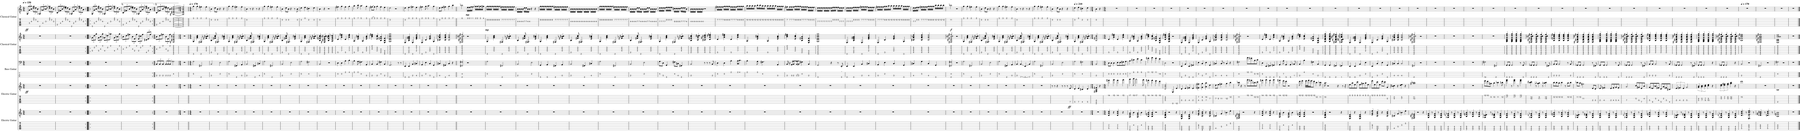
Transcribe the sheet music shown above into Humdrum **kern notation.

**kern	**kern	**kern	**kern	**dynam	**kern	**kern	**kern	**kern	**kern	**kern	**dynam
*part5	*part5	*part4	*part4	*part4	*part3	*part3	*part2	*part2	*part1	*part1	*part1
*staff10	*staff9	*staff8	*staff7	*staff7/8	*staff6	*staff5	*staff4	*staff3	*staff2	*staff1	*staff1/2
*I"Electric Guitar	*	*I"Electric Guitar	*	*	*I"Bass Guitar	*	*I"Classical Guitar	*	*I"Classical Guitar	*	*
*I'El. Guit.	*	*I'El. Guit.	*	*	*I'B. Guit.	*	*I'Guit.	*	*I'Guit.	*	*
*stria6	*	*stria6	*	*	*stria4	*	*stria6	*	*stria6	*	*
*	*clefGv2	*	*clefGv2	*	*	*clefF4	*	*clefGv2	*	*clefGv2	*
*	*	*	*	*	*Trd7c12	*Trd7c12	*	*	*	*	*
*k[]	*k[]	*k[]	*k[]	*	*k[]	*k[]	*k[]	*k[]	*k[]	*k[]	*
*M4/4	*M4/4	*M4/4	*M4/4	*	*M4/4	*M4/4	*M4/4	*M4/4	*M4/4	*M4/4	*
*MM150	*MM150	*MM150	*MM150	*	*MM150	*MM150	*MM150	*MM150	*MM150	*MM150	*
*	*	*	*	*	*	*	*	*	*Xbrackettup	*Xbrackettup	*
=1	=1	=1	=1	=1	=1	=1	=1	=1	=1	=1	=1
!	!	!	!	!LO:DY:b	!	!	!	!	!	!	!LO:DY:b=2
1r	1r	1r	1r	ff	1r	1r	1r	1r	12GGL	12GG/L	ff
.	.	.	.	.	.	.	.	.	12G	12G/	.
.	.	.	.	.	.	.	.	.	12BJ	12B/J	.
.	.	.	.	.	.	.	.	.	12d\ 12g\L	12d\ 12g\L	.
.	.	.	.	.	.	.	.	.	12d	12d\	.
.	.	.	.	.	.	.	.	.	12BJ	12B\J	.
.	.	.	.	.	.	.	.	.	12GG-L	12GG-X/L	.
.	.	.	.	.	.	.	.	.	12G-	12G-X/	.
.	.	.	.	.	.	.	.	.	12B-J	12B-X/J	.
.	.	.	.	.	.	.	.	.	12d-\ 12g-\L	12d-X\ 12g-X\L	.
.	.	.	.	.	.	.	.	.	12d-	12d-\	.
.	.	.	.	.	.	.	.	.	12B-J	12B-\J	.
=2	=2	=2	=2	=2	=2	=2	=2	=2	=2	=2	=2
1r	1r	1r	1r	.	1r	1r	1r	1r	12BBL	12BB/L	.
.	.	.	.	.	.	.	.	.	12F#	12F#X/	.
.	.	.	.	.	.	.	.	.	12BJ	12B/J	.
.	.	.	.	.	.	.	.	.	12d\ 12f#\L	12d\ 12f#X\L	.
.	.	.	.	.	.	.	.	.	12d	12d\	.
.	.	.	.	.	.	.	.	.	12BJ	12B\J	.
.	.	.	.	.	.	.	.	.	12GG-L	12GG-X/L	.
.	.	.	.	.	.	.	.	.	12E	12E/	.
.	.	.	.	.	.	.	.	.	12AJ	12A/J	.
.	.	.	.	.	.	.	.	.	12d-\ 12g-\L	12d-X\ 12g-X\L	.
.	.	.	.	.	.	.	.	.	12d-	12d-\	.
.	.	.	.	.	.	.	.	.	12AJ	12A\J	.
=3:|!|:	=3:|!|:	=3:|!|:	=3:|!|:	=3:|!|:	=3:|!|:	=3:|!|:	=3:|!|:	=3:|!|:	=3:|!|:	=3:|!|:	=3:|!|:
*	*	*	*	*	*	*	*Xbrackettup	*Xbrackettup	*	*	*
1r	1r	1r	1r	.	1r	1r	12GL	12G\L	12GGL	12GG/L	.
.	.	.	.	.	.	.	12d	12d\	12G	12G/	.
.	.	.	.	.	.	.	12gJ	12g\J	12BJ	12B/J	.
.	.	.	.	.	.	.	12GL	12G\L	12d\ 12g\L	12d\ 12g\L	.
.	.	.	.	.	.	.	12B	12B\	12d	12d\	.
.	.	.	.	.	.	.	12gJ	12g\J	12BJ	12B\J	.
.	.	.	.	.	.	.	12G-L	12G-X\L	12GG-L	12GG-X/L	.
.	.	.	.	.	.	.	12d-	12d-X\	12G-	12G-X/	.
.	.	.	.	.	.	.	12g-J	12g-X\J	12B-J	12B-X/J	.
.	.	.	.	.	.	.	12G-L	12G-\L	12d-\ 12g-\L	12d-X\ 12g-X\L	.
.	.	.	.	.	.	.	12B-	12B-X\	12d-	12d-\	.
.	.	.	.	.	.	.	12g-J	12g-\J	12B-J	12B-\J	.
=4	=4	=4	=4	=4	=4	=4	=4	=4	=4	=4	=4
1r	1r	1r	1r	.	1r	1r	12BL	12B\L	12BBL	12BB/L	.
.	.	.	.	.	.	.	12d	12d\	12F#	12F#X/	.
.	.	.	.	.	.	.	12f#J	12f#X\J	12BJ	12B/J	.
.	.	.	.	.	.	.	12BL	12B\L	12d\ 12f#\L	12d\ 12f#X\L	.
.	.	.	.	.	.	.	12E	12E\	12d	12d\	.
.	.	.	.	.	.	.	12f#J	12f#\J	12BJ	12B\J	.
.	.	.	.	.	.	.	12EL	12E\L	12GG-L	12GG-X/L	.
.	.	.	.	.	.	.	12c#	12c#X\	12E	12E/	.
.	.	.	.	.	.	.	12f#J	12f#\J	12AJ	12A/J	.
.	.	.	.	.	.	.	12C#L	12C#X/L	12d-\ 12g-\L	12d-X\ 12g-X\L	.
.	.	.	.	.	.	.	12E	12E/	12d-	12d-\	.
.	.	.	.	.	.	.	12f#J	12f#/J	12AJ	12A\J	.
=5:|!	=5:|!	=5:|!	=5:|!	=5:|!	=5:|!	=5:|!	=5:|!	=5:|!	=5:|!	=5:|!	=5:|!
*	*	*	*	*	*Xbrackettup	*Xbrackettup	*	*	*	*	*
1r	1r	1r	1r	.	12BBL	12BB/L	12BL	12B\L	12BBL	12BB/L	.
.	.	.	.	.	12BB	12BB/	12d	12d\	12F#	12F#X/	.
.	.	.	.	.	12BBJ	12BB/J	12f#J	12f#X\J	12BJ	12B/J	.
.	.	.	.	.	12BBL	12BB/L	12BL	12B\L	12d\ 12f#\L	12d\ 12f#X\L	.
.	.	.	.	.	12BB	12BB/	12E	12E\	12d	12d\	.
.	.	.	.	.	12BBJ	12BB/J	12f#J	12f#\J	12BJ	12B\J	.
.	.	.	.	.	2G-	2G-X\	2FF# 2C# 2E 2A 2c# 2f#	2FF#X/ 2C#X/ 2E/ 2A/ 2c#X/ 2f#/	[2FF# [2C# [2E [2A [2c# [2f#	[2FF#X/ [2C#X/ [2E/ [2A/ [2c#X/ [2f#/	.
=6	=6	=6	=6	=6	=6	=6	=6	=6	=6	=6	=6
*M2/4	*M2/4	*M2/4	*M2/4	*	*M2/4	*M2/4	*M2/4	*M2/4	*M2/4	*M2/4	*
2r	2r	2r	2r	.	2r	2r	2r	2r	2FF#] 2C#] 2E] 2A] 2c#] 2f#]	2FF#/] 2C#/] 2E/] 2A/] 2c#/] 2f#/]	.
=7||	=7||	=7||	=7||	=7||	=7||	=7||	=7||	=7||	=7||	=7||	=7||
*M4/4	*M4/4	*M4/4	*M4/4	*	*M4/4	*M4/4	*M4/4	*M4/4	*M4/4	*M4/4	*
*	*	*	*	*	*	*	*	*	*	*MM170	*
1r	1r	1r	1r	.	2G	2G\	4GG	4GG/	4g	4g\	.
.	.	.	.	.	.	.	4G 4B 4d	4G\ 4B\ 4d\	4g	4g\	.
.	.	.	.	.	2FF#	2FF#X/	4FF#	4FF#X/	4f#	4f#X\	.
.	.	.	.	.	.	.	4F# 4B- 4c#	4F#X/ 4B-X/ 4c#X/	4f#	4f#\	.
=8	=8	=8	=8	=8	=8	=8	=8	=8	=8	=8	=8
1r	1r	1r	1r	.	2BB	2BB/	4BB	4BB/	4B	4B\	.
.	.	.	.	.	.	.	8F# 8B 8d	8F#X/ 8B/ 8d/	8dL	8d\L	.
.	.	.	.	.	.	.	4.FF#	4.FF#X/	8BJ	8B\J	.
.	.	.	.	.	2E	2E\	.	.	4r	4r	.
.	.	.	.	.	.	.	4E 4A 4c#	4E/ 4A/ 4c#X/	4r	4r	.
=9	=9	=9	=9	=9	=9	=9	=9	=9	=9	=9	=9
1r	1r	1r	1r	.	2G	2G\	4GG	4GG/	4g	4g\	.
.	.	.	.	.	.	.	4G 4B 4d	4G\ 4B\ 4d\	4g	4g\	.
.	.	.	.	.	4FF#	4FF#X/	4FF#	4FF#X/	4f#	4f#X\	.
.	.	.	.	.	4AA	4AA/	4F# 4B- 4c#	4F#X/ 4B-X/ 4c#X/	4f#	4f#\	.
=10	=10	=10	=10	=10	=10	=10	=10	=10	=10	=10	=10
1r	1r	1r	1r	.	2BB	2BB/	4BB	4BB/	4B	4B\	.
.	.	.	.	.	.	.	8F# 8B 8d	8F#X/ 8B/ 8d/	8r	8r	.
.	.	.	.	.	.	.	4.FF#	4.FF#X/	4r	4r	.
.	.	.	.	.	4FF#	4FF#X/	.	.	.	.	.
.	.	.	.	.	.	.	.	.	8r	8r	.
.	.	.	.	.	4C#	4C#X/	4E 4A 4c#	4E/ 4A/ 4c#X/	4r	4r	.
=11	=11	=11	=11	=11	=11	=11	=11	=11	=11	=11	=11
1r	1r	1r	1r	.	2G	2G\	4GG	4GG/	4g	4g\	.
.	.	.	.	.	.	.	4G 4B 4d	4G\ 4B\ 4d\	4g	4g\	.
.	.	.	.	.	2FF#	2FF#X/	4FF#	4FF#X/	4f#	4f#X\	.
.	.	.	.	.	.	.	4F# 4B- 4c#	4F#X/ 4B-X/ 4c#X/	4f#	4f#\	.
=12	=12	=12	=12	=12	=12	=12	=12	=12	=12	=12	=12
1r	1r	1r	1r	.	2BB	2BB/	4BB	4BB/	4B	4B\	.
.	.	.	.	.	.	.	8F# 8B 8d	8F#X/ 8B/ 8d/	8dL	8d\L	.
.	.	.	.	.	.	.	4.FF#	4.FF#X/	8BJ	8B\J	.
.	.	.	.	.	2E	2E\	.	.	4r	4r	.
.	.	.	.	.	.	.	4E 4A 4c#	4E/ 4A/ 4c#X/	8r	8r	.
.	.	.	.	.	.	.	.	.	8B	8B\	.
=13	=13	=13	=13	=13	=13	=13	=13	=13	=13	=13	=13
1r	1r	1r	1r	.	2G	2G\	4GG	4GG/	4d	4d\	.
.	.	.	.	.	.	.	4G 4B 4d	4G\ 4B\ 4d\	4e	4e\	.
.	.	.	.	.	2F#	2F#X\	4FF#	4FF#X/	4c#	4c#X\	.
.	.	.	.	.	.	.	4F# 4B- 4c#	4F#X/ 4B-X/ 4c#X/	4d	4d\	.
=14	=14	=14	=14	=14	=14	=14	=14	=14	=14	=14	=14
1r	1r	1r	1r	.	2BB	2BB/	4BB 4F# 4B 4d	4BB/ 4F#X/ 4B/ 4d/	4B	4B\	.
.	.	.	.	.	.	.	4FF# 4C# 4F# 4B- 4c#	4FF#X/ 4C#X/ 4F#/ 4B-X/ 4c#X/	4r	4r	.
.	.	.	.	.	2r	2r	4BB 4F# 4B 4d	4BB/ 4F#/ 4Bn/ 4d/	2r	2r	.
.	.	.	.	.	.	.	4AA 4E 4A 4d-	4AA/ 4E/ 4A/ 4d-X/	.	.	.
=15	=15	=15	=15	=15	=15	=15	=15	=15	=15	=15	=15
1r	1r	1r	1r	.	4D	4D\	4D	4D/	4f#	4f#X\	.
.	.	.	.	.	4D	4D\	4A 4d 4f#	4A\ 4d\ 4f#X\	4g	4g\	.
.	.	.	.	.	4A	4A\	4D	4D/	4f#	4f#\	.
.	.	.	.	.	4B	4B\	4A 4d 4f#	4A\ 4d\ 4f#\	4g	4g\	.
=16	=16	=16	=16	=16	=16	=16	=16	=16	=16	=16	=16
1r	1r	1r	1r	.	4A	4A\	4AA	4AA/	4a	4a\	.
.	.	.	.	.	8G	8G\	4E 4A 4c#	4E/ 4A/ 4c#X/	8b	8b\	.
.	.	.	.	.	4.F#	4.F#X\	.	.	4.a	4.a\	.
.	.	.	.	.	.	.	4AA	4AA/	.	.	.
.	.	.	.	.	4AA	4AA/	4E 4A 4c#	4E/ 4A/ 4c#/	4g	4g\	.
=17	=17	=17	=17	=17	=17	=17	=17	=17	=17	=17	=17
1r	1r	1r	1r	.	4BB	4BB/	4B 4d 4f#	4B\ 4d\ 4f#X\	[8f#L	[8f#X\L	.
.	.	.	.	.	.	.	.	.	8f#J]	8f#\J]	.
.	.	.	.	.	4BB	4BB/	4E 4B 4d	4E/ 4B/ 4d/	4g	4g\	.
.	.	.	.	.	4F#	4F#X\	4BB 4F# 4B	4BB/ 4F#X/ 4B/	4f#	4f#\	.
.	.	.	.	.	4BB	4BB/	4EE 4BB 4F#	4EE/ 4BB/ 4F#/	4e	4e\	.
=18	=18	=18	=18	=18	=18	=18	=18	=18	=18	=18	=18
1r	1r	1r	1r	.	2.GG	2.GG/	1GG 1D 1F 1B 1d 1g	1GG 1D 1F 1B 1d 1g	2d	2d\	.
.	.	.	.	.	.	.	.	.	2r	2r	.
.	.	.	.	.	8r	8r	.	.	.	.	.
.	.	.	.	.	8r	8r	.	.	.	.	.
=19	=19	=19	=19	=19	=19	=19	=19	=19	=19	=19	=19
1r	1r	1r	1r	.	4EE	4EE/	4EE	4EE/	4d	4d\	.
.	.	.	.	.	4EE	4EE/	4BB 4E 4G# 4B	4BB/ 4E/ 4G#X/ 4B/	4e	4e\	.
.	.	.	.	.	4BB	4BB/	4EE	4EE/	4f#	4f#X\	.
.	.	.	.	.	4C#	4C#X/	4E 4G# 4B 4e	4E/ 4G#/ 4B/ 4e/	4e	4e\	.
=20	=20	=20	=20	=20	=20	=20	=20	=20	=20	=20	=20
1r	1r	1r	1r	.	4AA	4AA/	4EE	4EE/	4f#	4f#X\	.
.	.	.	.	.	4E	4E\	4C	4C/	8g	8g\	.
.	.	.	.	.	.	.	.	.	4.a	4.a\	.
.	.	.	.	.	4C	4C/	4E 4G 4c	4E/ 4G/ 4c/	.	.	.
.	.	.	.	.	4GG	4GG/	4GG	4GG/	4g	4g\	.
=21	=21	=21	=21	=21	=21	=21	=21	=21	=21	=21	=21
1r	1r	1r	1r	.	4C#	4C#X/	4C# 4G 4B- 4e	4C#X/ 4G/ 4B-X/ 4e/	8dL	8d\L	.
.	.	.	.	.	.	.	.	.	8eJ	8e\J	.
.	.	.	.	.	4GG#	4GG#X/	4C# 4G 4B- 4e	4C#/ 4G/ 4B-/ 4e/	4f#	4f#X\	.
.	.	.	.	.	4C#	4C#/	2C# 2G 2B- 2e	2C#/ 2G/ 2B-/ 2e/	4g	4g\	.
.	.	.	.	.	4r	4r	.	.	4b	4b\	.
=22||	=22||	=22||	=22||	=22||	=22||	=22||	=22||	=22||	=22||	=22||	=22||
1r	1r	1r	1r	.	2FF# 2F#	2FF#X/ 2F#X/	2FF# 2C# 2F# 2B- 2c# 2f#	2FF#X/ 2C#X/ 2F#X/ 2B-X/ 2c#X/ 2f#X/	2b-	2b-X\	.
!	!	!	!	!	!	!	!	!	!	!	!LO:DY:b
.	.	.	.	.	2r	2r	2r	2r	16eLL	16e\LL	mp
.	.	.	.	.	.	.	.	.	16eJ	16e\	.
.	.	.	.	.	.	.	.	.	16fL	16f\	.
.	.	.	.	.	.	.	.	.	16fJJ	16f\JJ	.
.	.	.	.	.	.	.	.	.	16g-LL	16g-X\LL	.
.	.	.	.	.	.	.	.	.	16g-J	16g-\	.
.	.	.	.	.	.	.	.	.	16gL	16gn\	.
.	.	.	.	.	.	.	.	.	16g#JJ	16g#X\JJ	.
=23	=23	=23	=23	=23	=23	=23	=23	=23	=23	=23	=23
!	!	!	!	!	!	!	!	!	!	!	!LO:DY:b=2
1r	1r	1r	1r	.	2G	2G\	4GG	4GG/	16gLL	16g\LL	mp
.	.	.	.	.	.	.	.	.	16gJ	16g\	.
.	.	.	.	.	.	.	.	.	16gL	16g\	.
.	.	.	.	.	.	.	.	.	16gJJ	16g\JJ	.
.	.	.	.	.	.	.	4G 4B 4d	4G\ 4B\ 4d\	16gLL	16g\LL	.
.	.	.	.	.	.	.	.	.	16gJ	16g\	.
.	.	.	.	.	.	.	.	.	16gL	16g\	.
.	.	.	.	.	.	.	.	.	16gJJ	16g\JJ	.
.	.	.	.	.	2FF#	2FF#X/	4FF#	4FF#X/	16f#LL	16f#X\LL	.
.	.	.	.	.	.	.	.	.	16f#J	16f#\	.
.	.	.	.	.	.	.	.	.	16f#L	16f#\	.
.	.	.	.	.	.	.	.	.	16f#JJ	16f#\JJ	.
.	.	.	.	.	.	.	4F# 4B- 4c#	4F#X/ 4B-X/ 4c#X/	16f#LL	16f#\LL	.
.	.	.	.	.	.	.	.	.	16f#J	16f#\	.
.	.	.	.	.	.	.	.	.	16f#L	16f#\	.
.	.	.	.	.	.	.	.	.	16f#JJ	16f#\JJ	.
=24	=24	=24	=24	=24	=24	=24	=24	=24	=24	=24	=24
1r	1r	1r	1r	.	2BB	2BB/	4BB	4BB/	16BLL	16B\LL	.
.	.	.	.	.	.	.	.	.	16BJ	16B\	.
.	.	.	.	.	.	.	.	.	16BL	16B\	.
.	.	.	.	.	.	.	.	.	16BJJ	16B\JJ	.
.	.	.	.	.	.	.	8F# 8B 8d	8F#X/ 8B/ 8d/	16dLL	16d\LL	.
.	.	.	.	.	.	.	.	.	16dJ	16d\	.
.	.	.	.	.	.	.	4.FF#	4.FF#X/	16BL	16B\	.
.	.	.	.	.	.	.	.	.	16BJJ	16B\JJ	.
.	.	.	.	.	2E	2E\	.	.	4r	4r	.
.	.	.	.	.	.	.	4E 4A 4c#	4E/ 4A/ 4c#X/	4r	4r	.
=25	=25	=25	=25	=25	=25	=25	=25	=25	=25	=25	=25
1r	1r	1r	1r	.	4GG	4GG/	4GG	4GG/	16gLL	16g\LL	.
.	.	.	.	.	.	.	.	.	16gJ	16g\	.
.	.	.	.	.	.	.	.	.	16gL	16g\	.
.	.	.	.	.	.	.	.	.	16gJJ	16g\JJ	.
.	.	.	.	.	4AA	4AA/	4G 4B 4d	4G\ 4B\ 4d\	16gLL	16g\LL	.
.	.	.	.	.	.	.	.	.	16gJ	16g\	.
.	.	.	.	.	.	.	.	.	16gL	16g\	.
.	.	.	.	.	.	.	.	.	16gJJ	16g\JJ	.
.	.	.	.	.	4FF#	4FF#X/	4FF#	4FF#X/	16f#LL	16f#X\LL	.
.	.	.	.	.	.	.	.	.	16f#J	16f#\	.
.	.	.	.	.	.	.	.	.	16f#L	16f#\	.
.	.	.	.	.	.	.	.	.	16f#JJ	16f#\JJ	.
.	.	.	.	.	4AA	4AA/	4F# 4B- 4c#	4F#X/ 4B-X/ 4c#X/	16f#LL	16f#\LL	.
.	.	.	.	.	.	.	.	.	16f#J	16f#\	.
.	.	.	.	.	.	.	.	.	16f#L	16f#\	.
.	.	.	.	.	.	.	.	.	16f#JJ	16f#\JJ	.
=26	=26	=26	=26	=26	=26	=26	=26	=26	=26	=26	=26
1r	1r	1r	1r	.	2BB	2BB/	4BB	4BB/	16BLL	16B\LL	.
.	.	.	.	.	.	.	.	.	16BJ	16B\	.
.	.	.	.	.	.	.	.	.	16BL	16B\	.
.	.	.	.	.	.	.	.	.	16BJJ	16B\JJ	.
.	.	.	.	.	.	.	8F# 8B 8d	8F#X/ 8B/ 8d/	16BLL	16B\LL	.
.	.	.	.	.	.	.	.	.	16BJ	16B\	.
.	.	.	.	.	.	.	4.FF#	4.FF#X/	16BL	16B\	.
.	.	.	.	.	.	.	.	.	16BJJ	16B\JJ	.
.	.	.	.	.	4FF#	4FF#X/	.	.	16BLL	16B\LL	.
.	.	.	.	.	.	.	.	.	16BJ	16B\	.
.	.	.	.	.	.	.	.	.	16BL	16B\	.
.	.	.	.	.	.	.	.	.	16BJJ	16B\JJ	.
.	.	.	.	.	4C#	4C#X/	4E 4A 4c#	4E/ 4A/ 4c#X/	16BLL	16B\LL	.
.	.	.	.	.	.	.	.	.	16BJ	16B\	.
.	.	.	.	.	.	.	.	.	16BL	16B\	.
.	.	.	.	.	.	.	.	.	16BJJ	16B\JJ	.
=27	=27	=27	=27	=27	=27	=27	=27	=27	=27	=27	=27
1r	1r	1r	1r	.	2G	2G\	4GG	4GG/	16gLL	16g\LL	.
.	.	.	.	.	.	.	.	.	16gJ	16g\	.
.	.	.	.	.	.	.	.	.	16gL	16g\	.
.	.	.	.	.	.	.	.	.	16gJJ	16g\JJ	.
.	.	.	.	.	.	.	4G 4B 4d	4G\ 4B\ 4d\	16gLL	16g\LL	.
.	.	.	.	.	.	.	.	.	16gJ	16g\	.
.	.	.	.	.	.	.	.	.	16gL	16g\	.
.	.	.	.	.	.	.	.	.	16gJJ	16g\JJ	.
.	.	.	.	.	2FF#	2FF#X/	4FF#	4FF#X/	16f#LL	16f#X\LL	.
.	.	.	.	.	.	.	.	.	16f#J	16f#\	.
.	.	.	.	.	.	.	.	.	16f#L	16f#\	.
.	.	.	.	.	.	.	.	.	16f#JJ	16f#\JJ	.
.	.	.	.	.	.	.	4F# 4B- 4c#	4F#X/ 4B-X/ 4c#X/	16f#LL	16f#\LL	.
.	.	.	.	.	.	.	.	.	16f#J	16f#\	.
.	.	.	.	.	.	.	.	.	16f#L	16f#\	.
.	.	.	.	.	.	.	.	.	16f#JJ	16f#\JJ	.
=28	=28	=28	=28	=28	=28	=28	=28	=28	=28	=28	=28
1r	1r	1r	1r	.	2BB	2BB/	4BB	4BB/	16BLL	16B\LL	.
.	.	.	.	.	.	.	.	.	16BJ	16B\	.
.	.	.	.	.	.	.	.	.	16BL	16B\	.
.	.	.	.	.	.	.	.	.	16BJJ	16B\JJ	.
.	.	.	.	.	.	.	8F# 8B 8d	8F#X/ 8B/ 8d/	16dLL	16d\LL	.
.	.	.	.	.	.	.	.	.	16dJ	16d\	.
.	.	.	.	.	.	.	4.FF#	4.FF#X/	16BL	16B\	.
.	.	.	.	.	.	.	.	.	16BJJ	16B\JJ	.
.	.	.	.	.	2E	2E\	.	.	16BLL	16B\LL	.
.	.	.	.	.	.	.	.	.	16BJ	16B\	.
.	.	.	.	.	.	.	.	.	16dL	16d\	.
.	.	.	.	.	.	.	.	.	16dJJ	16d\JJ	.
.	.	.	.	.	.	.	4E 4A 4c#	4E/ 4A/ 4c#X/	16BLL	16B\LL	.
.	.	.	.	.	.	.	.	.	16BJ	16B\	.
.	.	.	.	.	.	.	.	.	16BL	16B\	.
.	.	.	.	.	.	.	.	.	16BJJ	16B\JJ	.
=29	=29	=29	=29	=29	=29	=29	=29	=29	=29	=29	=29
1r	1r	1r	1r	.	8GL	8G\L	4GG	4GG/	16dLL	16d\LL	.
.	.	.	.	.	.	.	.	.	16dJ	16d\	.
.	.	.	.	.	8DJ	8D\J	.	.	16dL	16d\	.
.	.	.	.	.	.	.	.	.	16dJJ	16d\JJ	.
.	.	.	.	.	4GG	4GG/	4G 4B 4d	4G\ 4B\ 4d\	16eLL	16e\LL	.
.	.	.	.	.	.	.	.	.	16eJ	16e\	.
.	.	.	.	.	.	.	.	.	16eL	16e\	.
.	.	.	.	.	.	.	.	.	16eJJ	16e\JJ	.
.	.	.	.	.	8F#L	8F#X\L	4FF#	4FF#X/	16c#LL	16c#X\LL	.
.	.	.	.	.	.	.	.	.	16c#J	16c#\	.
.	.	.	.	.	8C#J	8C#X\J	.	.	16c#L	16c#\	.
.	.	.	.	.	.	.	.	.	16c#JJ	16c#\JJ	.
.	.	.	.	.	4FF#	4FF#X/	4F# 4B- 4c#	4F#X/ 4B-X/ 4c#X/	16dLL	16d\LL	.
.	.	.	.	.	.	.	.	.	16dJ	16d\	.
.	.	.	.	.	.	.	.	.	16dL	16d\	.
.	.	.	.	.	.	.	.	.	16BJJ	16B\JJ	.
=30	=30	=30	=30	=30	=30	=30	=30	=30	=30	=30	=30
1r	1r	1r	1r	.	2BB	2BB/	4BB 4F# 4B 4d	4BB/ 4F#X/ 4B/ 4d/	16BLL	16B\LL	.
.	.	.	.	.	.	.	.	.	16BJ	16B\	.
.	.	.	.	.	.	.	.	.	16BL	16B\	.
.	.	.	.	.	.	.	.	.	16BJJ	16B\JJ	.
.	.	.	.	.	.	.	4C 4G 4c 4d#	4C/ 4G/ 4c/ 4d#X/	16BLL	16B\LL	.
.	.	.	.	.	.	.	.	.	16BJ	16B\	.
.	.	.	.	.	.	.	.	.	16BL	16B\	.
.	.	.	.	.	.	.	.	.	16BJJ	16B\JJ	.
.	.	.	.	.	8r	8r	4C# 4G# 4c# 4e	4C#X/ 4G#X/ 4c#X/ 4e/	2r	2r	.
.	.	.	.	.	8r	8r	.	.	.	.	.
.	.	.	.	.	8r	8r	4D 4A 4d 4f#	4D/ 4A/ 4dn/ 4f#X/	.	.	.
.	.	.	.	.	8BB	8BB/	.	.	.	.	.
=31	=31	=31	=31	=31	=31	=31	=31	=31	=31	=31	=31
1r	1r	1r	1r	.	4D	4D\	4D	4D/	16f#LL	16f#X\LL	.
.	.	.	.	.	.	.	.	.	16f#J	16f#\	.
.	.	.	.	.	.	.	.	.	16f#L	16f#\	.
.	.	.	.	.	.	.	.	.	16f#JJ	16f#\JJ	.
.	.	.	.	.	4D	4D\	4A 4d 4f#	4A\ 4d\ 4f#X\	16gLL	16g\LL	.
.	.	.	.	.	.	.	.	.	16gJ	16g\	.
.	.	.	.	.	.	.	.	.	16gL	16g\	.
.	.	.	.	.	.	.	.	.	16gJJ	16g\JJ	.
.	.	.	.	.	4A	4A\	4D	4D/	16f#LL	16f#\LL	.
.	.	.	.	.	.	.	.	.	16f#J	16f#\	.
.	.	.	.	.	.	.	.	.	16f#L	16f#\	.
.	.	.	.	.	.	.	.	.	16f#JJ	16f#\JJ	.
.	.	.	.	.	16AKL	16A\KL	4A 4d 4f#	4A\ 4d\ 4f#\	16gLL	16g\LL	.
.	.	.	.	.	8.BJ	8.B\J	.	.	16gJ	16g\	.
.	.	.	.	.	.	.	.	.	16gL	16g\	.
.	.	.	.	.	.	.	.	.	16gJJ	16g\JJ	.
=32	=32	=32	=32	=32	=32	=32	=32	=32	=32	=32	=32
1r	1r	1r	1r	.	4A	4A\	4AA	4AA/	16aLL	16a\LL	.
.	.	.	.	.	.	.	.	.	16aJ	16a\	.
.	.	.	.	.	.	.	.	.	16aL	16a\	.
.	.	.	.	.	.	.	.	.	16aJJ	16a\JJ	.
.	.	.	.	.	8G	8G\	4E 4A 4c#	4E/ 4A/ 4c#X/	16bLL	16b\LL	.
.	.	.	.	.	.	.	.	.	16bJ	16b\	.
.	.	.	.	.	4.F#	4.F#X\	.	.	16aL	16a\	.
.	.	.	.	.	.	.	.	.	16aJJ	16a\JJ	.
.	.	.	.	.	.	.	4AA	4AA/	16aLL	16a\LL	.
.	.	.	.	.	.	.	.	.	16aJ	16a\	.
.	.	.	.	.	.	.	.	.	16aL	16a\	.
.	.	.	.	.	.	.	.	.	16aJJ	16a\JJ	.
.	.	.	.	.	4AA	4AA/	4E 4A 4c#	4E/ 4A/ 4c#/	16gLL	16g\LL	.
.	.	.	.	.	.	.	.	.	16gJ	16g\	.
.	.	.	.	.	.	.	.	.	16gL	16g\	.
.	.	.	.	.	.	.	.	.	16gJJ	16g\JJ	.
=33	=33	=33	=33	=33	=33	=33	=33	=33	=33	=33	=33
1r	1r	1r	1r	.	16BB	16BB/	4B 4d 4f#	4B\ 4d\ 4f#X\	16f#LL	16f#X\LL	.
.	.	.	.	.	16r	16r	.	.	16f#J	16f#\	.
.	.	.	.	.	16AAKL	16AA/KL	.	.	16f#L	16f#\	.
.	.	.	.	.	8BBJ	8BB/	.	.	16f#JJ	16f#\JJ	.
.	.	.	.	.	.	.	4E 4B 4d	4E/ 4B/ 4d/	16gLL	16g\LL	.
.	.	.	.	.	[16BBKL	[16BB/K	.	.	16gJ	16g\	.
.	.	.	.	.	8BBJ]	8BB/J]	.	.	16gL	16g\	.
.	.	.	.	.	.	.	.	.	16gJJ	16g\JJ	.
.	.	.	.	.	4F#	4F#X\	4BB 4F# 4B	4BB/ 4F#X/ 4B/	16f#LL	16f#\LL	.
.	.	.	.	.	.	.	.	.	16f#J	16f#\	.
.	.	.	.	.	.	.	.	.	16f#L	16f#\	.
.	.	.	.	.	.	.	.	.	16f#JJ	16f#\JJ	.
.	.	.	.	.	4BB	4BB/	4EE 4BB 4F#	4EE/ 4BB/ 4F#/	16eLL	16e\LL	.
.	.	.	.	.	.	.	.	.	16eJ	16e\	.
.	.	.	.	.	.	.	.	.	16eL	16e\	.
.	.	.	.	.	.	.	.	.	16eJJ	16e\JJ	.
=34	=34	=34	=34	=34	=34	=34	=34	=34	=34	=34	=34
1r	1r	1r	1r	.	2GG	2GG/	1GG 1D 1F 1B 1d 1g	1GG 1D 1F 1B 1d 1g	16dLL	16d\LL	.
.	.	.	.	.	.	.	.	.	16dJ	16d\	.
.	.	.	.	.	.	.	.	.	16dL	16d\	.
.	.	.	.	.	.	.	.	.	16dJJ	16d\JJ	.
.	.	.	.	.	.	.	.	.	16dLL	16d\LL	.
.	.	.	.	.	.	.	.	.	16dJ	16d\	.
.	.	.	.	.	.	.	.	.	16dL	16d\	.
.	.	.	.	.	.	.	.	.	16dJJ	16d\JJ	.
.	.	.	.	.	4r	4r	.	.	16dLL	16d\LL	.
.	.	.	.	.	.	.	.	.	16eJ	16e\	.
.	.	.	.	.	.	.	.	.	16eL	16e\	.
.	.	.	.	.	.	.	.	.	16eJJ	16e\JJ	.
.	.	.	.	.	8r	8r	.	.	16eLL	16e\LL	.
.	.	.	.	.	.	.	.	.	16dJ	16d\	.
.	.	.	.	.	8EE'	8EE'/	.	.	16dL	16d\	.
.	.	.	.	.	.	.	.	.	16dJJ	16d\JJ	.
=35	=35	=35	=35	=35	=35	=35	=35	=35	=35	=35	=35
1r	1r	1r	1r	.	4EE	4EE/	4EE	4EE/	16dLL	16d\LL	.
.	.	.	.	.	.	.	.	.	16dJ	16d\	.
.	.	.	.	.	.	.	.	.	16dL	16d\	.
.	.	.	.	.	.	.	.	.	16dJJ	16d\JJ	.
.	.	.	.	.	4EE	4EE/	4BB 4E 4G# 4B	4BB/ 4E/ 4G#X/ 4B/	16eLL	16e\LL	.
.	.	.	.	.	.	.	.	.	16eJ	16e\	.
.	.	.	.	.	.	.	.	.	16eL	16e\	.
.	.	.	.	.	.	.	.	.	16eJJ	16e\JJ	.
.	.	.	.	.	4BB	4BB/	4EE	4EE/	16f#LL	16f#X\LL	.
.	.	.	.	.	.	.	.	.	16f#J	16f#\	.
.	.	.	.	.	.	.	.	.	16f#L	16f#\	.
.	.	.	.	.	.	.	.	.	16f#JJ	16f#\JJ	.
.	.	.	.	.	4C#	4C#X/	4E 4G# 4B 4e	4E/ 4G#/ 4B/ 4e/	16eLL	16e\LL	.
.	.	.	.	.	.	.	.	.	16eJ	16e\	.
.	.	.	.	.	.	.	.	.	16eL	16e\	.
.	.	.	.	.	.	.	.	.	16eJJ	16e\JJ	.
=36	=36	=36	=36	=36	=36	=36	=36	=36	=36	=36	=36
1r	1r	1r	1r	.	4AA	4AA/	4EE	4EE/	16f#LL	16f#X\LL	.
.	.	.	.	.	.	.	.	.	16f#J	16f#\	.
.	.	.	.	.	.	.	.	.	16f#L	16f#\	.
.	.	.	.	.	.	.	.	.	16f#JJ	16f#\JJ	.
.	.	.	.	.	4E	4E\	4C	4C/	16gLL	16g\LL	.
.	.	.	.	.	.	.	.	.	16gJ	16g\	.
.	.	.	.	.	.	.	.	.	16aL	16a\	.
.	.	.	.	.	.	.	.	.	16aJJ	16a\JJ	.
.	.	.	.	.	4C	4C/	4E 4G 4c	4E/ 4G/ 4c/	16aLL	16a\LL	.
.	.	.	.	.	.	.	.	.	16aJ	16a\	.
.	.	.	.	.	.	.	.	.	16aL	16a\	.
.	.	.	.	.	.	.	.	.	16aJJ	16a\JJ	.
.	.	.	.	.	4GG	4GG/	4GG	4GG/	16gLL	16g\LL	.
.	.	.	.	.	.	.	.	.	16gJ	16g\	.
.	.	.	.	.	.	.	.	.	16gL	16g\	.
.	.	.	.	.	.	.	.	.	16gJJ	16g\JJ	.
=37	=37	=37	=37	=37	=37	=37	=37	=37	=37	=37	=37
1r	1r	1r	1r	.	4C#	4C#X/	4C# 4G 4B- 4e	4C#X/ 4G/ 4B-X/ 4e/	16dLL	16d\LL	.
.	.	.	.	.	.	.	.	.	16dJ	16d\	.
.	.	.	.	.	.	.	.	.	16eL	16e\	.
.	.	.	.	.	.	.	.	.	16eJJ	16e\JJ	.
.	.	.	.	.	4G	4G\	4C# 4G 4B- 4e	4C#/ 4G/ 4B-/ 4e/	16f#LL	16f#X\LL	.
.	.	.	.	.	.	.	.	.	16f#J	16f#\	.
.	.	.	.	.	.	.	.	.	16f#L	16f#\	.
.	.	.	.	.	.	.	.	.	16f#JJ	16f#\JJ	.
.	.	.	.	.	4C#	4C#/	2C# 2G 2B- 2e	2C#/ 2G/ 2B-/ 2e/	16gLL	16g\LL	.
.	.	.	.	.	.	.	.	.	16gJ	16g\	.
.	.	.	.	.	.	.	.	.	16gL	16g\	.
.	.	.	.	.	.	.	.	.	16gJJ	16g\JJ	.
.	.	.	.	.	4GG	4GG/	.	.	16bLL	16b\LL	.
.	.	.	.	.	.	.	.	.	16bJ	16b\	.
.	.	.	.	.	.	.	.	.	16bL	16b\	.
.	.	.	.	.	.	.	.	.	16bJJ	16b\JJ	.
=38	=38	=38	=38	=38	=38	=38	=38	=38	=38	=38	=38
!	!	!	!	!	!	!	!	!	!	!	!LO:DY:b=2
1r	1r	1r	1r	.	2FF# 2F#	2FF#X/ 2F#X/	2FF# 2C# 2F# 2B- 2c# 2f#	2FF#X/ 2C#X/ 2F#X/ 2B-X/ 2c#X/ 2f#X/	2b-	2b-X\	f
.	.	.	.	.	2r	2r	2r	2r	2r	2r	.
=39	=39	=39	=39	=39	=39	=39	=39	=39	=39	=39	=39
1r	1r	1r	1r	.	2G	2G\	4GG	4GG/	4g	4g\	.
.	.	.	.	.	.	.	4G 4B 4d	4G\ 4B\ 4d\	4g	4g\	.
.	.	.	.	.	2FF#	2FF#X/	4FF#	4FF#X/	4f#	4f#X\	.
.	.	.	.	.	.	.	4F# 4B- 4c#	4F#X/ 4B-X/ 4c#X/	4f#	4f#\	.
=40	=40	=40	=40	=40	=40	=40	=40	=40	=40	=40	=40
1r	1r	1r	1r	.	2BB	2BB/	4BB	4BB/	4B	4B\	.
.	.	.	.	.	.	.	8F# 8B 8d	8F#X/ 8B/ 8d/	8dL	8d\L	.
.	.	.	.	.	.	.	4.FF#	4.FF#X/	8BJ	8B\J	.
.	.	.	.	.	2E	2E\	.	.	4r	4r	.
.	.	.	.	.	.	.	4E 4A 4c#	4E/ 4A/ 4c#X/	4r	4r	.
=41	=41	=41	=41	=41	=41	=41	=41	=41	=41	=41	=41
1r	1r	1r	1r	.	2G	2G\	4GG	4GG/	4g	4g\	.
.	.	.	.	.	.	.	4G 4B 4d	4G\ 4B\ 4d\	4g	4g\	.
.	.	.	.	.	4FF#	4FF#X/	4FF#	4FF#X/	4f#	4f#X\	.
.	.	.	.	.	4AA	4AA/	4F# 4B- 4c#	4F#X/ 4B-X/ 4c#X/	4f#	4f#\	.
=42	=42	=42	=42	=42	=42	=42	=42	=42	=42	=42	=42
1r	1r	1r	1r	.	4BB	4BB/	4BB	4BB/	4B	4B\	.
.	.	.	.	.	4BB	4BB/	8F# 8B 8d	8F#X/ 8B/ 8d/	8r	8r	.
.	.	.	.	.	.	.	4.FF#	4.FF#X/	4r	4r	.
.	.	.	.	.	4EE	4EE/	.	.	.	.	.
.	.	.	.	.	.	.	.	.	8r	8r	.
.	.	.	.	.	4BB	4BB/	4E 4A 4c#	4E/ 4A/ 4c#X/	4r	4r	.
=43	=43	=43	=43	=43	=43	=43	=43	=43	=43	=43	=43
1r	1r	1r	1r	.	2G	2G\	4GG	4GG/	4g	4g\	.
.	.	.	.	.	.	.	4G 4B 4d	4G\ 4B\ 4d\	4g	4g\	.
.	.	.	.	.	2FF#	2FF#X/	4FF#	4FF#X/	4f#	4f#X\	.
.	.	.	.	.	.	.	4F# 4B- 4c#	4F#X/ 4B-X/ 4c#X/	4f#	4f#\	.
=44	=44	=44	=44	=44	=44	=44	=44	=44	=44	=44	=44
1r	1r	8r	8r	.	2BB	2BB/	4BB	4BB/	4B	4B\	.
.	.	8r	8r	.	.	.	.	.	.	.	.
.	.	4r	4r	.	.	.	8F# 8B 8d	8F#X/ 8B/ 8d/	8dL	8d\L	.
.	.	.	.	.	.	.	4.FF#	4.FF#X/	8BJ	8B\J	.
.	.	8r	8r	.	2E	2E\	.	.	4r	4r	.
.	.	8r	8r	.	.	.	.	.	.	.	.
.	.	8r	8r	.	.	.	4E 4A 4c#	4E/ 4A/ 4c#X/	4r	4r	.
!	!	!	!	!LO:DY:b=2	!	!	!	!	!	!	!
.	.	8E	8E/	ff	.	.	.	.	.	.	.
=45	=45	=45	=45	=45	=45	=45	=45	=45	=45	=45	=45
*	*	*	*	*	*	*	*	*	*	*MM210	*
1r	1r	4D	4D/	.	2G	2G\	4GG	4GG/	4d	4d\	.
.	.	4E	4E/	.	.	.	4G 4B 4d	4G\ 4B\ 4d\	4e	4e\	.
.	.	4C#	4C#X/	.	2F#	2F#X\	4FF#	4FF#X/	4c#	4c#X\	.
.	.	4D	4D/	.	.	.	4F# 4B- 4c#	4F#X/ 4B-X/ 4c#X/	4d	4d\	.
=46	=46	=46	=46	=46	=46	=46	=46	=46	=46	=46	=46
*M2/4	*M2/4	*M2/4	*M2/4	*	*M2/4	*M2/4	*M2/4	*M2/4	*M2/4	*M2/4	*
2r	2r	4FF#X 4BB 4F#X	4FF#X/ 4BB/ 4F#X/	.	2BB	2BB/	2BB 2F#X 2B 2d	2BB/ 2F#X/ 2B/ 2d/	4B	4B\	.
.	.	4r	4r	.	.	.	.	.	4r	4r	.
=47	=47	=47	=47	=47	=47	=47	=47	=47	=47	=47	=47
*M4/4	*M4/4	*M4/4	*M4/4	*	*M4/4	*M4/4	*M4/4	*M4/4	*M4/4	*M4/4	*
4D 4A 4d	4D/ 4A/ 4d/	4ff#X	4ff#X\	.	8DL	8D\L	4D	4D/	1r	1r	.
.	.	.	.	.	8DJ	8D\J	.	.	.	.	.
4r	4r	4gg	4gg\	.	4D	4D\	4A 4d 4f#X	4A\ 4d\ 4f#X\	.	.	.
4D 4A 4d	4D/ 4A/ 4d/	4ff#	4ff#\	.	8EL	8E\L	4D	4D/	.	.	.
.	.	.	.	.	8EJ	8E\	.	.	.	.	.
4r	4r	4gg	4gg\	.	8F#L	8F#X\	4A 4d 4f#	4A\ 4d\ 4f#\	.	.	.
.	.	.	.	.	8GJ	8G\J	.	.	.	.	.
=48	=48	=48	=48	=48	=48	=48	=48	=48	=48	=48	=48
4AA 4E 4A	4AA/ 4E/ 4A/	4aa	4aa\	.	4A	4A\	4AA	4AA/	1r	1r	.
4B	4B\	8bb	8bb\	.	4c#X	4c#X\	4E 4A 4c#X	4E/ 4A/ 4c#X/	.	.	.
.	.	2aa	2aa\	.	.	.	.	.	.	.	.
4AA 4E 4A	4AA/ 4E/ 4A/	.	.	.	4e	4e\	4AA	4AA/	.	.	.
4B	4B\	.	.	.	4c#	4c#\	4E 4A 4c#	4E/ 4A/ 4c#/	.	.	.
.	.	8gg	8gg\	.	.	.	.	.	.	.	.
=49	=49	=49	=49	=49	=49	=49	=49	=49	=49	=49	=49
4BB 4F#X 4B	4BB/ 4F#X/ 4B/	4ff#X	4ff#X\	.	4f#X	4f#X\	4B 4d 4f#X	4B\ 4d\ 4f#X\	1r	1r	.
4BB 4F# 4B	4BB/ 4F#/ 4B/	4ff#	4ff#\	.	4g	4g\	4E 4B 4d	4E/ 4B/ 4d/	.	.	.
2r	2r	4ee	4ee\	.	4f#	4f#\	4BB 4F#X 4B	4BB/ 4F#X/ 4B/	.	.	.
.	.	4dd	4dd\	.	4e	4e\	4EE 4BB 4F#	4EE/ 4BB/ 4F#/	.	.	.
=50	=50	=50	=50	=50	=50	=50	=50	=50	=50	=50	=50
4GG 4D 4F 4B	4GG/ 4D/ 4F/ 4B/	2D 2A 2d	2D/ 2A/ 2d/	.	2D	2D\	4D 4A 4d 4f#X	4D/ 4A/ 4d/ 4f#X/	1r	1r	.
2r	2r	.	.	.	.	.	4GG 4D 4F 4B 4d 4g	4GG/ 4D/ 4F/ 4B/ 4d/ 4g/	.	.	.
.	.	4EE	4EE/	.	2r	2r	2r	2r	.	.	.
4r	4r	4E	4E/	.	.	.	.	.	.	.	.
=51	=51	=51	=51	=51	=51	=51	=51	=51	=51	=51	=51
4EE 4BB 4E	4EE/ 4BB/ 4E/	4D	4D/	.	4EE	4EE/	4EE	4EE/	1r	1r	.
4r	4r	4E	4E/	.	4BB	4BB/	4BB 4E 4G#X 4B	4BB/ 4E/ 4G#X/ 4B/	.	.	.
4EE 4BB 4E	4EE/ 4BB/ 4E/	4F#X	4F#X/	.	4EE	4EE/	4EE	4EE/	.	.	.
4r	4r	4E	4E/	.	4GG#X	4GG#X/	4E 4G# 4B 4e	4E/ 4G#/ 4B/ 4e/	.	.	.
=52	=52	=52	=52	=52	=52	=52	=52	=52	=52	=52	=52
4E 4A 4e	4E/ 4A/ 4e/	4F#X 4f#X	4F#X\ 4f#X\	.	4E	4E\	4EE	4EE/	1r	1r	.
4C 4G 4c	4C/ 4G/ 4c/	4G 4g	4G\ 4g\	.	4C	4C/	4C	4C/	.	.	.
4r	4r	4A 4a	4A\ 4a\	.	4E	4E\	4E 4G 4c	4E/ 4G/ 4c/	.	.	.
4C 4G 4c	4C/ 4G/ 4c/	4d	4d\	.	4GG	4GG/	4GG	4GG/	.	.	.
=53	=53	=53	=53	=53	=53	=53	=53	=53	=53	=53	=53
4C#X	4C#X/	8dL	8d\L	.	4C#X	4C#X/	4C#X 4G 4B-X 4e	4C#X/ 4G/ 4B-X/ 4e/	1r	1r	.
.	.	8eJ	8e\J	.	.	.	.	.	.	.	.
4G	4G/	4f#X	4f#X\	.	8C#	8C#/	4C# 4G 4B- 4e	4C#/ 4G/ 4B-/ 4e/	.	.	.
.	.	.	.	.	8r	8r	.	.	.	.	.
4B-X	4B-X\	4g	4g\	.	4C#	4C#/	2C# 2G 2B- 2e	2C#/ 2G/ 2B-/ 2e/	.	.	.
4e	4e\	4b	4b\	.	4r	4r	.	.	.	.	.
=54	=54	=54	=54	=54	=54	=54	=54	=54	=54	=54	=54
4FF#X 4C#X 4F#X	4FF#X/ 4C#X/ 4F#X/	8b-X	8b-X\	.	2F#X	2F#X\	2FF#X 2C#X 2F#X 2B-X 2c#X 2f#X	2FF#X/ 2C#X/ 2F#X/ 2B-X/ 2c#X/ 2f#X/	1r	1r	.
.	.	4r	4r	.	.	.	.	.	.	.	.
2r	2r	.	.	.	.	.	.	.	.	.	.
.	.	8r	8r	.	.	.	.	.	.	.	.
.	.	8ggL	8gg\L	.	8gL	8g\L	2r	2r	.	.	.
.	.	8ff#XJ	8ff#X\	.	8f#J	8f#X\	.	.	.	.	.
4r	4r	8bnL	8bn\	.	8BL	8B\	.	.	.	.	.
.	.	8ccJ	8cc\J	.	8cJ	8c\J	.	.	.	.	.
=55	=55	=55	=55	=55	=55	=55	=55	=55	=55	=55	=55
4D 4A 4d	4D/ 4A/ 4d/	4ff#X	4ff#X\	.	4D	4D\	4D	4D/	1r	1r	.
4r	4r	4gg	4gg\	.	4EE	4EE/	4A 4d 4f#X	4A\ 4d\ 4f#X\	.	.	.
4D 4A 4d	4D/ 4A/ 4d/	4ff#	4ff#\	.	4FF#X	4FF#X/	4D	4D/	.	.	.
4r	4r	4gg	4gg\	.	4GG#X	4GG#X/	4A 4d 4f#	4A\ 4d\ 4f#\	.	.	.
=56	=56	=56	=56	=56	=56	=56	=56	=56	=56	=56	=56
4AA 4E 4A	4AA/ 4E/ 4A/	4ff#X	4ff#X\	.	4AA	4AA/	4AA	4AA/	1r	1r	.
4B	4B\	8eeL	8ee\L	.	8A	8A\	4E 4A 4c#X	4E/ 4A/ 4c#X/	.	.	.
.	.	8ddJ	8dd\J	.	4AA	4AA/	.	.	.	.	.
4AA 4E 4A	4AA/ 4E/ 4A/	2r	2r	.	.	.	4AA	4AA/	.	.	.
.	.	.	.	.	4AA	4AA/	.	.	.	.	.
4B	4B\	.	.	.	.	.	4E 4A 4c#	4E/ 4A/ 4c#/	.	.	.
.	.	.	.	.	8BB-X	8BB-X/	.	.	.	.	.
=57	=57	=57	=57	=57	=57	=57	=57	=57	=57	=57	=57
4BB 4F#X 4B	4BB/ 4F#X/ 4B/	8dd	8dd\	.	4BB	4BB/	4B 4d 4f#X	4B\ 4d\ 4f#X\	1r	1r	.
.	.	4ee	4ee\	.	.	.	.	.	.	.	.
4BB 4F# 4B	4BB/ 4F#/ 4B/	.	.	.	4B	4B\	4E 4B 4d	4E/ 4B/ 4d/	.	.	.
.	.	32eeLLL	32ee\LLL	.	.	.	.	.	.	.	.
.	.	32ffJ	32ff\J	.	.	.	.	.	.	.	.
.	.	16.eeJJ	16.ee\J	.	.	.	.	.	.	.	.
2r	2r	.	.	.	4F#X	4F#X\	4BB 4F#X 4B	4BB/ 4F#X/ 4B/	.	.	.
.	.	8dd	8dd\J	.	.	.	.	.	.	.	.
.	.	4b	4b\	.	.	.	.	.	.	.	.
.	.	.	.	.	4BB	4BB/	4EE 4BB 4F#	4EE/ 4BB/ 4F#/	.	.	.
.	.	16.b-X	16.b-X\	.	.	.	.	.	.	.	.
=58	=58	=58	=58	=58	=58	=58	=58	=58	=58	=58	=58
4GG 4D 4F 4B	4GG/ 4D/ 4F/ 4B/	16.a	16.a\	.	4GG	4GG/	4GG 4D 4F 4B 4d 4g	4GG/ 4D/ 4F/ 4B/ 4d/ 4g/	1r	1r	.
.	.	2r	2r	.	.	.	.	.	.	.	.
2r	2r	.	.	.	4GG	4GG/	4GG 4D 4F 4B 4d 4g	4GG/ 4D/ 4F/ 4B/ 4d/ 4g/	.	.	.
.	.	.	.	.	4FF#X	4FF#X/	4FF#X 4C#X 4E 4A#X 4c#X 4f#X	4FF#X/ 4C#X/ 4E/ 4A#X/ 4c#X/ 4f#X/	.	.	.
.	.	4r	4r	.	.	.	.	.	.	.	.
4r	4r	.	.	.	4FFn	4FFn/	4FFn 4Cn 4D#X 4An 4cn 4fn	4FFn/ 4Cn/ 4D#X/ 4An/ 4cn/ 4fn/	.	.	.
.	.	8r	8r	.	.	.	.	.	.	.	.
.	.	32r	32r	.	.	.	.	.	.	.	.
=59	=59	=59	=59	=59	=59	=59	=59	=59	=59	=59	=59
4EE 4BB 4E	4EE/ 4BB/ 4E/	8eL	8e\L	.	4EE	4EE/	4EE	4EE/	1r	1r	.
.	.	8aJ	8a\	.	.	.	.	.	.	.	.
4r	4r	8eL	8e\	.	4EE	4EE/	4BB 4E 4G#X 4B	4BB/ 4E/ 4G#X/ 4B/	.	.	.
.	.	8ccJ	8cc\J	.	.	.	.	.	.	.	.
4EE 4BB 4E	4EE/ 4BB/ 4E/	8eL	8e\L	.	4BB	4BB/	4EE	4EE/	.	.	.
.	.	8g#XJ	8g#X\	.	.	.	.	.	.	.	.
4r	4r	8aL	8a\	.	4E	4E\	4E 4G# 4B 4e	4E/ 4G#/ 4B/ 4e/	.	.	.
.	.	8eJ	8e\J	.	.	.	.	.	.	.	.
=60	=60	=60	=60	=60	=60	=60	=60	=60	=60	=60	=60
4E 4A 4e	4E/ 4A/ 4e/	8eeL	8ee\L	.	4EE	4EE/	4EE	4EE/	1r	1r	.
.	.	8eJ	8e\	.	.	.	.	.	.	.	.
4C 4G 4c	4C/ 4G/ 4c/	8ccL	8cc\	.	4C	4C/	4C	4C/	.	.	.
.	.	8eJ	8e\J	.	.	.	.	.	.	.	.
4r	4r	8ddL	8dd\L	.	4E	4E\	4E 4G 4c	4E/ 4G/ 4c/	.	.	.
.	.	8ccJ	8cc\J	.	.	.	.	.	.	.	.
4C 4G 4c	4C/ 4G/ 4c/	4G	4G/	.	4GG	4GG/	4GG	4GG/	.	.	.
=61	=61	=61	=61	=61	=61	=61	=61	=61	=61	=61	=61
4C#X	4C#X/	4B 4c#X	4B\ 4c#X\	.	4C#X	4C#X/	4C#X 4G 4B-X 4e	4C#X/ 4G/ 4B-X/ 4e/	1r	1r	.
4G	4G/	4r	4r	.	4C#	4C#/	4C# 4G 4B- 4e	4C#/ 4G/ 4B-/ 4e/	.	.	.
4B-X	4B-X\	4d 4e	4d\ 4e\	.	2C#	2C#/	2C# 2G 2B- 2e	2C#/ 2G/ 2B-/ 2e/	.	.	.
4e	4e\	4r	4r	.	.	.	.	.	.	.	.
=62	=62	=62	=62	=62	=62	=62	=62	=62	=62	=62	=62
4FF#X 4C#X 4F#X	4FF#X/ 4C#X/ 4F#X/	1g#X 1b-X	1g#X 1b-X	.	2FF#X	2FF#X/	2FF#X 2C#X 2F#X 2B-X 2c#X 2f#X	2FF#X/ 2C#X/ 2F#X/ 2B-X/ 2c#X/ 2f#X/	1r	1r	.
2r	2r	.	.	.	.	.	.	.	.	.	.
.	.	.	.	.	2r	2r	2r	2r	.	.	.
4r	4r	.	.	.	.	.	.	.	.	.	.
=63	=63	=63	=63	=63	=63	=63	=63	=63	=63	=63	=63
4GG 4D 4G	4GG/ 4D/ 4G/	1r	1r	.	1r	1r	1r	1r	1r	1r	.
8r	8r	.	.	.	.	.	.	.	.	.	.
4GG 4D 4G	4GG/ 4D/ 4G/	.	.	.	.	.	.	.	.	.	.
8r	8r	.	.	.	.	.	.	.	.	.	.
4GG 4D 4G	4GG/ 4D/ 4G/	.	.	.	.	.	.	.	.	.	.
=64	=64	=64	=64	=64	=64	=64	=64	=64	=64	=64	=64
4GG-X 4D-X 4G-X	4GG-X/ 4D-X/ 4G-X/	1r	1r	.	1r	1r	1r	1r	1r	1r	.
8r	8r	.	.	.	.	.	.	.	.	.	.
4GG- 4D- 4G-	4GG-/ 4D-/ 4G-/	.	.	.	.	.	.	.	.	.	.
8r	8r	.	.	.	.	.	.	.	.	.	.
4GG- 4D- 4G-	4GG-/ 4D-/ 4G-/	.	.	.	.	.	.	.	.	.	.
=65	=65	=65	=65	=65	=65	=65	=65	=65	=65	=65	=65
4BB 4F#X 4B	4BB/ 4F#X/ 4B/	1r	1r	.	1r	1r	1r	1r	1r	1r	.
8r	8r	.	.	.	.	.	.	.	.	.	.
4BB 4F# 4B	4BB/ 4F#/ 4B/	.	.	.	.	.	.	.	.	.	.
8r	8r	.	.	.	.	.	.	.	.	.	.
4BB 4F# 4B	4BB/ 4F#/ 4B/	.	.	.	.	.	.	.	.	.	.
=66	=66	=66	=66	=66	=66	=66	=66	=66	=66	=66	=66
4GG-X 4D-X 4E	4GG-X/ 4D-X/ 4E/	8eeL	8ee\L	.	2F#X	2F#X\	1r	1r	1r	1r	.
.	.	8ddJ	8dd\	.	.	.	.	.	.	.	.
8r	8r	8g#X	8g#X\J	.	.	.	.	.	.	.	.
4GG- 4D- 4F#X	4GG-/ 4D-/ 4F#X/	4a	4a\	.	.	.	.	.	.	.	.
.	.	.	.	.	2FF#X	2FF#X/	.	.	.	.	.
8r	8r	4b-X	4b-X\	.	.	.	.	.	.	.	.
4GG- 4D- 4G	4GG-/ 4D-/ 4G/	.	.	.	.	.	.	.	.	.	.
.	.	8bn	8bn\	.	.	.	.	.	.	.	.
=67	=67	=67	=67	=67	=67	=67	=67	=67	=67	=67	=67
4GG 4D 4G	4GG/ 4D/ 4G/	4ee 4gg	4ee\ 4gg\	.	8GGL	8GG/L	4GG 4BB 4D 4G 4d 4g	4GG/ 4BB/ 4D/ 4G/ 4d/ 4g/	1r	1r	.
.	.	.	.	.	8GGJ	8GG/J	.	.	.	.	.
8r	8r	8r	8r	.	2GG	2GG/	4GG 4BB 4D 4G 4d 4g	4GG/ 4BB/ 4D/ 4G/ 4d/ 4g/	.	.	.
4GG 4D 4G	4GG/ 4D/ 4G/	4ee 4gg	4ee\ 4gg\	.	.	.	.	.	.	.	.
.	.	.	.	.	.	.	4GG 4BB 4D 4G 4d 4g	4GG/ 4BB/ 4D/ 4G/ 4d/ 4g/	.	.	.
8r	8r	8r	8r	.	.	.	.	.	.	.	.
4GG 4D 4G	4GG/ 4D/ 4G/	4ee 4gg	4ee\ 4gg\	.	8r	8r	4GG 4BB 4D 4G 4d 4g	4GG/ 4BB/ 4D/ 4G/ 4d/ 4g/	.	.	.
.	.	.	.	.	8GG	8GG/	.	.	.	.	.
=68	=68	=68	=68	=68	=68	=68	=68	=68	=68	=68	=68
4GG-X 4D-X 4G-X	4GG-X/ 4D-X/ 4G-X/	4b 4cc#X	4b\ 4cc#X\	.	8GG-XL	8GG-X/L	4FF#X 4C#X 4F#X 4B-X 4c#X 4f#X	4FF#X/ 4C#X/ 4F#X/ 4B-X/ 4c#X/ 4f#X/	1r	1r	.
.	.	.	.	.	8GG-J	8GG-/J	.	.	.	.	.
8r	8r	8r	8r	.	2GG-	2GG-/	4FF# 4C# 4F# 4B- 4c# 4f#	4FF#/ 4C#/ 4F#/ 4B-/ 4c#/ 4f#/	.	.	.
4GG- 4D- 4G-	4GG-/ 4D-/ 4G-/	4g-X 4a-X	4g-X\ 4a-X\	.	.	.	.	.	.	.	.
.	.	.	.	.	.	.	4FF# 4C# 4F# 4B- 4c# 4f#	4FF#/ 4C#/ 4F#/ 4B-/ 4c#/ 4f#/	.	.	.
8r	8r	8r	8r	.	.	.	.	.	.	.	.
4GG- 4D- 4G-	4GG-/ 4D-/ 4G-/	4an 4b	4an\ 4b\	.	8r	8r	4FF# 4C# 4F# 4B- 4c# 4f#	4FF#/ 4C#/ 4F#/ 4B-/ 4c#/ 4f#/	.	.	.
.	.	.	.	.	8FF#X	8FF#X/	.	.	.	.	.
=69	=69	=69	=69	=69	=69	=69	=69	=69	=69	=69	=69
4BB 4F#X 4B	4BB/ 4F#X/ 4B/	8bL	8b\L	.	8BBL	8BB/L	4BB 4F#X 4B 4d 4f#X	4BB/ 4F#X/ 4B/ 4d/ 4f#X/	1r	1r	.
.	.	8bJ	8b\	.	8BBJ	8BB/J	.	.	.	.	.
8r	8r	8a	8a\J	.	2BB	2BB/	4BB 4F# 4B 4d 4f#	4BB/ 4F#/ 4B/ 4d/ 4f#/	.	.	.
4BB 4F# 4B	4BB/ 4F#/ 4B/	4b	4b\	.	.	.	.	.	.	.	.
.	.	.	.	.	.	.	4BB 4F# 4B 4d 4f#	4BB/ 4F#/ 4B/ 4d/ 4f#/	.	.	.
8r	8r	8r	8r	.	.	.	.	.	.	.	.
4BB 4F# 4B	4BB/ 4F#/ 4B/	8aL	8a\L	.	8r	8r	4BB 4F# 4B 4d 4f#	4BB/ 4F#/ 4B/ 4d/ 4f#/	.	.	.
.	.	8bJ	8b\J	.	8BB	8BB/	.	.	.	.	.
=70	=70	=70	=70	=70	=70	=70	=70	=70	=70	=70	=70
4GG-X 4D-X 4E	4GG-X/ 4D-X/ 4E/	8b-XL	8b-X\L	.	8GG-XL	8GG-X/L	4FF#X 4C#X 4E 4A 4c#X 4f#X	4FF#X/ 4C#X/ 4E/ 4A/ 4c#X/ 4f#X/	1r	1r	.
.	.	8aJ	8a\J	.	8GG-J	8GG-/J	.	.	.	.	.
8r	8r	2f#X	2f#X\	.	2GG-	2GG-/	4FF# 4C# 4E 4A 4c# 4f#	4FF#/ 4C#/ 4E/ 4A/ 4c#/ 4f#/	.	.	.
4GG- 4D- 4F#X	4GG-/ 4D-/ 4F#X/	.	.	.	.	.	.	.	.	.	.
.	.	.	.	.	.	.	4FF# 4C# 4E 4A 4c# 4f#	4FF#/ 4C#/ 4E/ 4A/ 4c#/ 4f#/	.	.	.
8r	8r	.	.	.	.	.	.	.	.	.	.
4GG- 4D- 4G	4GG-/ 4D-/ 4G/	8EL	8E/L	.	8r	8r	4FF# 4C# 4E 4A 4c# 4f#	4FF#/ 4C#/ 4E/ 4A/ 4c#/ 4f#/	.	.	.
.	.	8DJ	8D/J	.	8FF#X	8FF#X/	.	.	.	.	.
=71	=71	=71	=71	=71	=71	=71	=71	=71	=71	=71	=71
4GG 4D 4G	4GG/ 4D/ 4G/	8E	8E/	.	8GGL	8GG/L	4GG 4BB 4D 4G 4d 4g	4GG/ 4BB/ 4D/ 4G/ 4d/ 4g/	1r	1r	.
.	.	4.F#X	4.F#X/	.	8GGJ	8GG/J	.	.	.	.	.
8r	8r	.	.	.	2GG	2GG/	4GG 4BB 4D 4G 4d 4g	4GG/ 4BB/ 4D/ 4G/ 4d/ 4g/	.	.	.
4GG 4D 4G	4GG/ 4D/ 4G/	.	.	.	.	.	.	.	.	.	.
.	.	8EL	8E/L	.	.	.	4GG 4BB 4D 4G 4d 4g	4GG/ 4BB/ 4D/ 4G/ 4d/ 4g/	.	.	.
8r	8r	8F#J	8F#/	.	.	.	.	.	.	.	.
4GG 4D 4G	4GG/ 4D/ 4G/	8GL	8G/	.	8r	8r	4GG 4BB 4D 4G 4d 4g	4GG/ 4BB/ 4D/ 4G/ 4d/ 4g/	.	.	.
.	.	8F#J	8F#/J	.	8GG	8GG/	.	.	.	.	.
=72	=72	=72	=72	=72	=72	=72	=72	=72	=72	=72	=72
4GG-X 4D-X 4G-X	4GG-X/ 4D-X/ 4G-X/	2A	2A/	.	8GG-XL	8GG-X/L	4FF#X 4C#X 4F#X 4B-X 4c#X 4f#X	4FF#X/ 4C#X/ 4F#X/ 4B-X/ 4c#X/ 4f#X/	1r	1r	.
.	.	.	.	.	8GG-J	8GG-/J	.	.	.	.	.
8r	8r	.	.	.	2GG-	2GG-/	4FF# 4C# 4F# 4B- 4c# 4f#	4FF#/ 4C#/ 4F#/ 4B-/ 4c#/ 4f#/	.	.	.
4GG- 4D- 4G-	4GG-/ 4D-/ 4G-/	.	.	.	.	.	.	.	.	.	.
.	.	8cL	8c/L	.	.	.	4FF# 4C# 4F# 4B- 4c# 4f#	4FF#/ 4C#/ 4F#/ 4B-/ 4c#/ 4f#/	.	.	.
8r	8r	8G#XJ	8G#X/	.	.	.	.	.	.	.	.
4GG- 4D- 4G-	4GG-/ 4D-/ 4G-/	8EL	8E/	.	8r	8r	4FF# 4C# 4F# 4B- 4c# 4f#	4FF#/ 4C#/ 4F#/ 4B-/ 4c#/ 4f#/	.	.	.
.	.	8BJ	8B/J	.	8FF#X	8FF#X/	.	.	.	.	.
=73	=73	=73	=73	=73	=73	=73	=73	=73	=73	=73	=73
4BB 4F#X 4B	4BB/ 4F#X/ 4B/	8GL	8G/L	.	8BBL	8BB/L	4BB 4F#X 4B 4d 4f#X	4BB/ 4F#X/ 4B/ 4d/ 4f#X/	1r	1r	.
.	.	8E-XJ	8E-X/	.	8BBJ	8BB/J	.	.	.	.	.
8r	8r	8B-XL	8B-X/	.	2BB	2BB/	4BB 4F# 4B 4d 4f#	4BB/ 4F#/ 4B/ 4d/ 4f#/	.	.	.
4BB 4F# 4B	4BB/ 4F#/ 4B/	8F#XJ	8F#X/J	.	.	.	.	.	.	.	.
.	.	8DL	8D/L	.	.	.	4BB 4F# 4B 4d 4f#	4BB/ 4F#/ 4B/ 4d/ 4f#/	.	.	.
8r	8r	8AJ	8A/	.	.	.	.	.	.	.	.
4BB 4F# 4B	4BB/ 4F#/ 4B/	8FnL	8Fn/	.	8r	8r	4BB 4F# 4B 4d 4f#	4BB/ 4F#/ 4B/ 4d/ 4f#/	.	.	.
.	.	8C#XJ	8C#X/J	.	8BB	8BB/	.	.	.	.	.
=74	=74	=74	=74	=74	=74	=74	=74	=74	=74	=74	=74
*	*	*Xbrackettup	*	*	*	*	*	*	*	*	*
4GG-X 4D-X 4E	4GG-X/ 4D-X/ 4E/	6E	6E/	.	8GG-XL	8GG-X/L	4FF#X 4C#X 4E 4A 4c#X 4f#X	4FF#X/ 4C#X/ 4E/ 4A/ 4c#X/ 4f#X/	1r	1r	.
.	.	.	.	.	8GG-J	8GG-/J	.	.	.	.	.
.	.	6F#X	6F#X/	.	.	.	.	.	.	.	.
8r	8r	.	.	.	2GG-	2GG-/	4FF# 4C# 4E 4A 4c# 4f#	4FF#/ 4C#/ 4E/ 4A/ 4c#/ 4f#/	.	.	.
.	.	6E	6E/	.	.	.	.	.	.	.	.
4GG- 4D- 4F#X	4GG-/ 4D-/ 4F#X/	.	.	.	.	.	.	.	.	.	.
.	.	2G	2G/	.	.	.	4FF# 4C# 4E 4A 4c# 4f#	4FF#/ 4C#/ 4E/ 4A/ 4c#/ 4f#/	.	.	.
8r	8r	.	.	.	.	.	.	.	.	.	.
4GG- 4D- 4G	4GG-/ 4D-/ 4G/	.	.	.	8r	8r	4FF# 4C# 4E 4A 4c# 4f#	4FF#/ 4C#/ 4E/ 4A/ 4c#/ 4f#/	.	.	.
.	.	.	.	.	8FF#X	8FF#X/	.	.	.	.	.
=75	=75	=75	=75	=75	=75	=75	=75	=75	=75	=75	=75
4GG 4D 4G	4GG/ 4D/ 4G/	6G 6B	6G/ 6B/	.	8GGL	8GG/L	4GG 4BB 4D 4G 4d 4g	4GG/ 4BB/ 4D/ 4G/ 4d/ 4g/	1r	1r	.
.	.	.	.	.	8GGJ	8GG/J	.	.	.	.	.
.	.	6A 6c	6A\ 6c\	.	.	.	.	.	.	.	.
8r	8r	.	.	.	2GG	2GG/	4GG 4BB 4D 4G 4d 4g	4GG/ 4BB/ 4D/ 4G/ 4d/ 4g/	.	.	.
.	.	6B 6d	6B\ 6d\	.	.	.	.	.	.	.	.
4GG 4D 4G	4GG/ 4D/ 4G/	.	.	.	.	.	.	.	.	.	.
.	.	4c 4e	4c\ 4e\	.	.	.	4GG 4BB 4D 4G 4d 4g	4GG/ 4BB/ 4D/ 4G/ 4d/ 4g/	.	.	.
8r	8r	.	.	.	.	.	.	.	.	.	.
4GG 4D 4G	4GG/ 4D/ 4G/	4r	4r	.	4r	4r	4GG 4BB 4D 4G 4d 4g	4GG/ 4BB/ 4D/ 4G/ 4d/ 4g/	.	.	.
=76	=76	=76	=76	=76	=76	=76	=76	=76	=76	=76	=76
4GG-X 4D-X 4G-X	4GG-X/ 4D-X/ 4G-X/	6c 6e	6c\ 6e\	.	8GG-XL	8GG-X/L	4FF#X 4C#X 4F#X 4B-X 4c#X 4f#X	4FF#X/ 4C#X/ 4F#X/ 4B-X/ 4c#X/ 4f#X/	1r	1r	.
.	.	.	.	.	8GG-J	8GG-/J	.	.	.	.	.
.	.	6d 6f#X	6d\ 6f#X\	.	.	.	.	.	.	.	.
8r	8r	.	.	.	2GG-	2GG-/	4FF# 4C# 4F# 4B- 4c# 4f#	4FF#/ 4C#/ 4F#/ 4B-/ 4c#/ 4f#/	.	.	.
.	.	6e 6g	6e\ 6g\	.	.	.	.	.	.	.	.
4GG- 4D- 4G-	4GG-/ 4D-/ 4G-/	.	.	.	.	.	.	.	.	.	.
.	.	4g 4b	4g\ 4b\	.	.	.	4FF# 4C# 4F# 4B- 4c# 4f#	4FF#/ 4C#/ 4F#/ 4B-/ 4c#/ 4f#/	.	.	.
8r	8r	.	.	.	.	.	.	.	.	.	.
4GG- 4D- 4G-	4GG-/ 4D-/ 4G-/	4r	4r	.	4r	4r	4FF# 4C# 4F# 4B- 4c# 4f#	4FF#/ 4C#/ 4F#/ 4B-/ 4c#/ 4f#/	.	.	.
=77	=77	=77	=77	=77	=77	=77	=77	=77	=77	=77	=77
*	*	*	*	*	*	*	*	*	*	*MM170	*
4.D 4.A 4.d	4.D/ 4.A/ 4.d/	1dd	1dd	.	2BB	2BB/	1BB 1F#X 1B 1d 1f#X	1BB 1F#X 1B 1d 1f#X	1r	1r	.
8r	8r	.	.	.	.	.	.	.	.	.	.
4.EE 4.E 4.B 4.e	4.EE/ 4.E/ 4.B/ 4.e/	.	.	.	2r	2r	.	.	.	.	.
8r	8r	.	.	.	.	.	.	.	.	.	.
=78	=78	=78	=78	=78	=78	=78	=78	=78	=78	=78	=78
4.D-X 4.G#X 4.c#X	4.D-X/ 4.G#X/ 4.c#X/	1r	1r	.	2FF#X	2FF#X/	1FF#X 1C#X 1F#X 1A 1c#X 1f#X	1FF#X 1C#X 1F#X 1A 1c#X 1f#X	1r	1r	.
8r	8r	.	.	.	.	.	.	.	.	.	.
4.Dn 4.A 4.d	4.Dn/ 4.A/ 4.d/	.	.	.	2r	2r	.	.	.	.	.
8r	8r	.	.	.	.	.	.	.	.	.	.
=79	=79	=79	=79	=79	=79	=79	=79	=79	=79	=79	=79
1BB 1F#X 1B	1BB 1F#X 1B	1BB	1BB	.	2F#X	2F#X\	1EE 1BB 1D 1B 1B 1e	1EE 1BB 1D 1B 1B 1e	1r	1r	.
.	.	.	.	.	2r	2r	.	.	.	.	.
=80	=80	=80	=80	=80	=80	=80	=80	=80	=80	=80	=80
1r	1r	1r	1r	.	1r	1r	1r	1r	1r	1r	.
==	==	==	==	==	==	==	==	==	==	==	==
*-	*-	*-	*-	*-	*-	*-	*-	*-	*-	*-	*-
